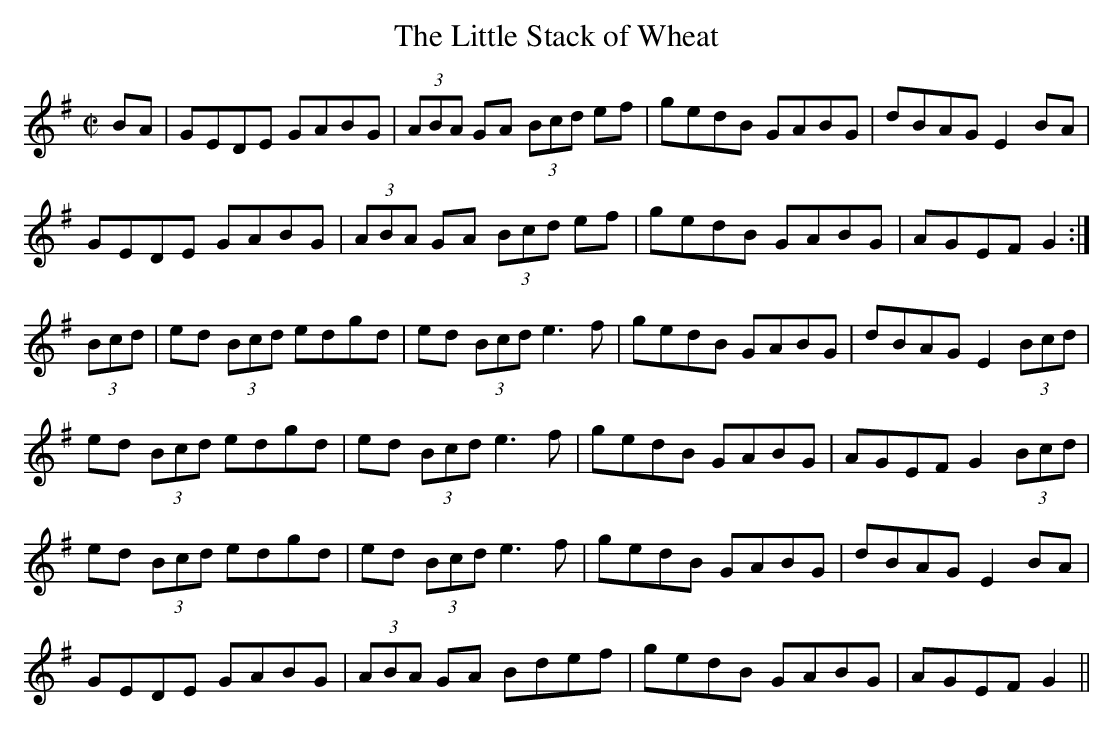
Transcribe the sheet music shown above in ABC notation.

X:1
T:Little Stack of Wheat, The
M:C|
K:G
BA|GEDE GABG|(3ABA GA (3Bcd ef|gedB GABG|dBAG E2BA|
GEDE GABG|(3ABA GA (3Bcd ef|gedB GABG|AGEF G2:|
(3Bcd|ed (3Bcd edgd|ed (3Bcd e3f|gedB GABG|dBAG E2 (3Bcd|
ed (3Bcd edgd|ed (3Bcd e3f|gedB GABG|AGEF G2 (3Bcd|
ed (3Bcd edgd|ed (3Bcd e3f|gedB GABG|dBAG E2BA|
GEDE GABG|(3ABA GA Bdef|gedB GABG|AGEF G2||
